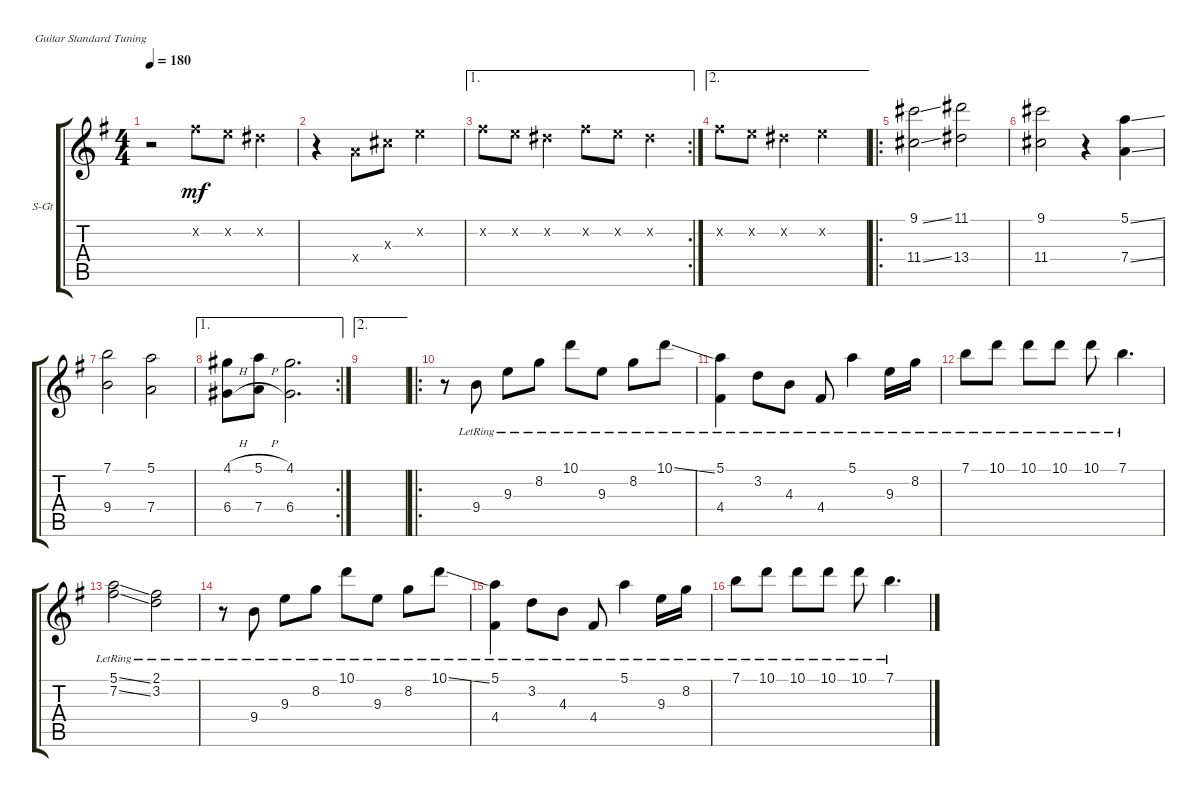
\defaultSystemsLayout 4
\bracketExtendMode groupsimilarinstruments
\firstSystemTrackNameOrientation horizontal
\otherSystemsTrackNameOrientation horizontal
\track ("Steel Guitar" "S-Gt") {instrument acousticguitarsteel}
\staff {score tabs}
\tuning (E4 B3 G3 D3 A2 E2)
\ts (4 4)
\tempo 180
\clef g2
\ks g
r.2{dy mf} 7.2{x}.8 5.2{x}.8 4.2{x}.4 |
r.4 7.4{x}.8 6.3{x}.8 5.2{x}.2 |
\ae 1
\rc 2
7.2{x}.8 5.2{x}.8 4.2{x}.4 7.2{x}.8 5.2{x}.8 4.2{x}.4 |
\ae 2
7.2{x}.8 5.2{x}.8 4.2{x}.4 5.2{x}.2 |
\ro
(9.1{ss} 11.4{ss}).2 (11.1 13.4).2 |
(9.1 11.4).2 r.4 (5.1{ss} 7.4{ss}).4 |
(7.1 9.4).2 (5.1 7.4).2 |
\ae 1
\rc 2
(4.1{h} 6.4{h}).8 (5.1{h} 7.4{h}).8 (4.1 6.4).2{d} |
\ae 2
|
\ro
r.8 9.4{lr}.8 9.3{lr}.8 8.2{lr}.8 10.1{lr}.8 9.3{lr}.8 8.2{lr}.8 10.1{ss lr}.8 |
(5.1{lr} 4.4{lr}).4 3.2{lr}.8 4.3{lr}.8 4.4{lr}.8 5.1{lr}.4 9.3{lr}.16 8.2{lr}.16 |
7.1{lr}.8 10.1{lr}.8 10.1{lr}.8 10.1{lr}.8 10.1{lr}.8 7.1{lr}.4{d} |
(7.2{ss} 5.1{ss lr}).2 (3.2 2.1{lr}).2 |
r.8 9.4{lr}.8 9.3{lr}.8 8.2{lr}.8 10.1{lr}.8 9.3{lr}.8 8.2{lr}.8 10.1{ss lr}.8 |
(5.1{lr} 4.4{lr}).4 3.2{lr}.8 4.3{lr}.8 4.4{lr}.8 5.1{lr}.4 9.3{lr}.16 8.2{lr}.16 |
7.1{lr}.8 10.1{lr}.8 10.1{lr}.8 10.1{lr}.8 10.1{lr}.8 7.1{lr}.4{d}
